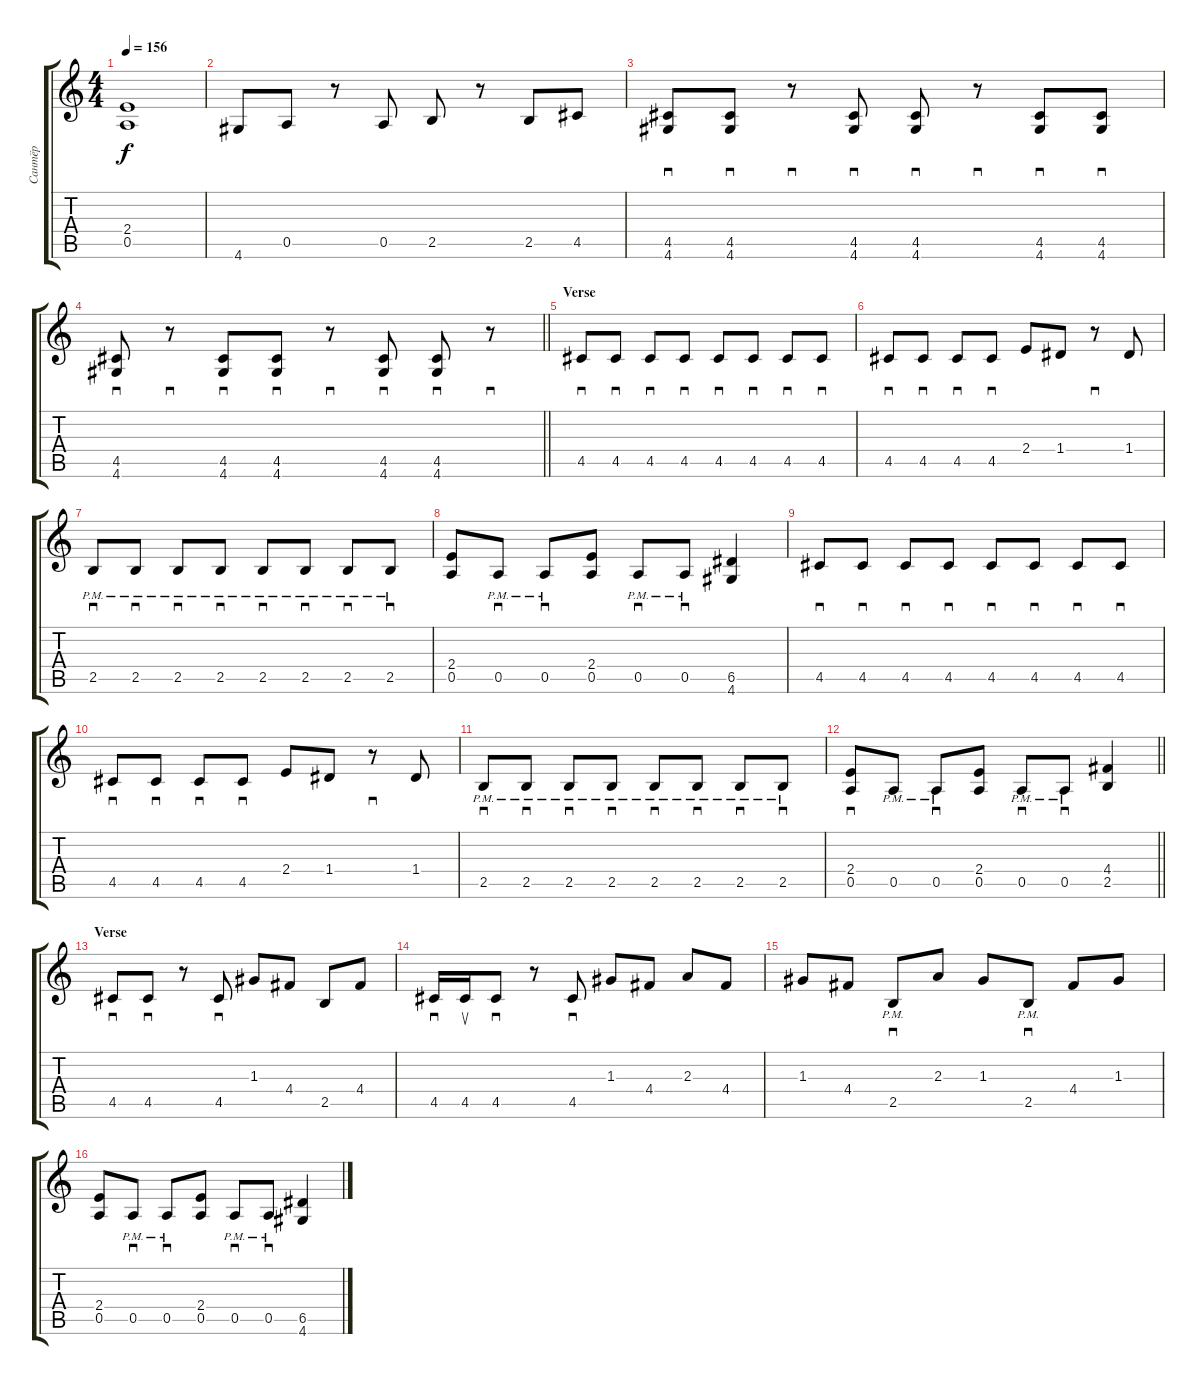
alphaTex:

\track ("Сантёр" "Сантёр") {instrument distortionguitar}
\staff {score tabs}
\tuning (E4 B3 G3 D3 A2 E2) {hide}
\ts (4 4)
\tempo 156
\clef g2
\ks c
(2.4 0.5).1{dy f} |
4.6.8 0.5.8 r.8 0.5.8 2.5.8 r.8 2.5.8 4.5.8 |
(4.5 4.6).8{sd} (4.5 4.6).8{sd} r.8{sd} (4.5 4.6).8{sd} (4.5 4.6).8{sd} r.8{sd} (4.5 4.6).8{sd} (4.5 4.6).8{sd} |
\barLineRight lightlight
(4.5 4.6).8{sd} r.8{sd} (4.5 4.6).8{sd} (4.5 4.6).8{sd} r.8{sd} (4.5 4.6).8{sd} (4.5 4.6).8{sd} r.8{sd} |
\section ("" "Verse")
4.5.8{sd} 4.5.8{sd} 4.5.8{sd} 4.5.8{sd} 4.5.8{sd} 4.5.8{sd} 4.5.8{sd} 4.5.8{sd} |
4.5.8{sd} 4.5.8{sd} 4.5.8{sd} 4.5.8{sd} 2.4.8 1.4.8 r.8{sd} 1.4.8 |
2.5{pm}.8{sd} 2.5{pm}.8{sd} 2.5{pm}.8{sd} 2.5{pm}.8{sd} 2.5{pm}.8{sd} 2.5{pm}.8{sd} 2.5{pm}.8{sd} 2.5{pm}.8{sd} |
(2.4 0.5).8 0.5{pm}.8{sd} 0.5{pm}.8{sd} (2.4 0.5).8 0.5{pm}.8{sd} 0.5{pm}.8{sd} (6.5 4.6).4 |
4.5.8{sd} 4.5.8{sd} 4.5.8{sd} 4.5.8{sd} 4.5.8{sd} 4.5.8{sd} 4.5.8{sd} 4.5.8{sd} |
4.5.8{sd} 4.5.8{sd} 4.5.8{sd} 4.5.8{sd} 2.4.8 1.4.8 r.8{sd} 1.4.8 |
2.5{pm}.8{sd} 2.5{pm}.8{sd} 2.5{pm}.8{sd} 2.5{pm}.8{sd} 2.5{pm}.8{sd} 2.5{pm}.8{sd} 2.5{pm}.8{sd} 2.5{pm}.8{sd} |
\barLineRight lightlight
(2.4 0.5).8{sd} 0.5{pm}.8 0.5{pm}.8{sd} (2.4 0.5).8 0.5{pm}.8{sd} 0.5{pm}.8{sd} (4.4 2.5).4 |
\section ("" "Verse")
4.5.8{sd} 4.5.8{sd} r.8 4.5.8{sd} 1.3.8 4.4.8 2.5.8 4.4.8 |
4.5.16{sd} 4.5.16{su} 4.5.8{sd} r.8 4.5.8{sd} 1.3.8 4.4.8 2.3.8 4.4.8 |
1.3.8 4.4.8 2.5{pm}.8{sd} 2.3.8 1.3.8 2.5{pm}.8{sd} 4.4.8 1.3.8 |
(2.4 0.5).8 0.5{pm}.8{sd} 0.5{pm}.8{sd} (2.4 0.5).8 0.5{pm}.8{sd} 0.5{pm}.8{sd} (6.5 4.6).4
